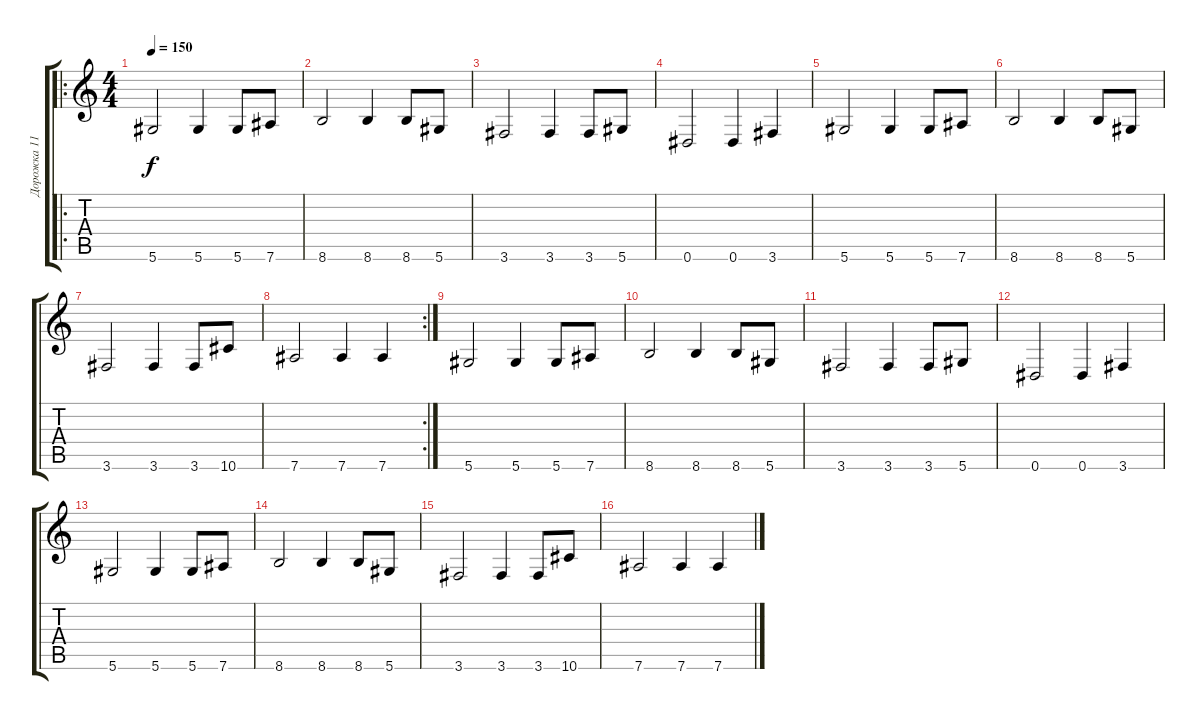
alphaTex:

\track ("Дорожка 11" "Дорожка 11") {instrument electricbassfinger}
\staff {score tabs}
\tuning (Eb4 Bb3 Gb3 Db3 Ab2 Eb2) {hide}
\ro
\ts (4 4)
\tempo 150
\clef g2
\ks c
5.6.2{dy f} 5.6.4 5.6.8 7.6.8 |
8.6.2 8.6.4 8.6.8 5.6.8 |
3.6.2 3.6.4 3.6.8 5.6.8 |
0.6.2 0.6.4 3.6.4 |
5.6.2 5.6.4 5.6.8 7.6.8 |
8.6.2 8.6.4 8.6.8 5.6.8 |
3.6.2 3.6.4 3.6.8 10.6.8 |
\rc 2
7.6.2 7.6.4 7.6.4 |
5.6.2 5.6.4 5.6.8 7.6.8 |
8.6.2 8.6.4 8.6.8 5.6.8 |
3.6.2 3.6.4 3.6.8 5.6.8 |
0.6.2 0.6.4 3.6.4 |
5.6.2 5.6.4 5.6.8 7.6.8 |
8.6.2 8.6.4 8.6.8 5.6.8 |
3.6.2 3.6.4 3.6.8 10.6.8 |
7.6.2 7.6.4 7.6.4
